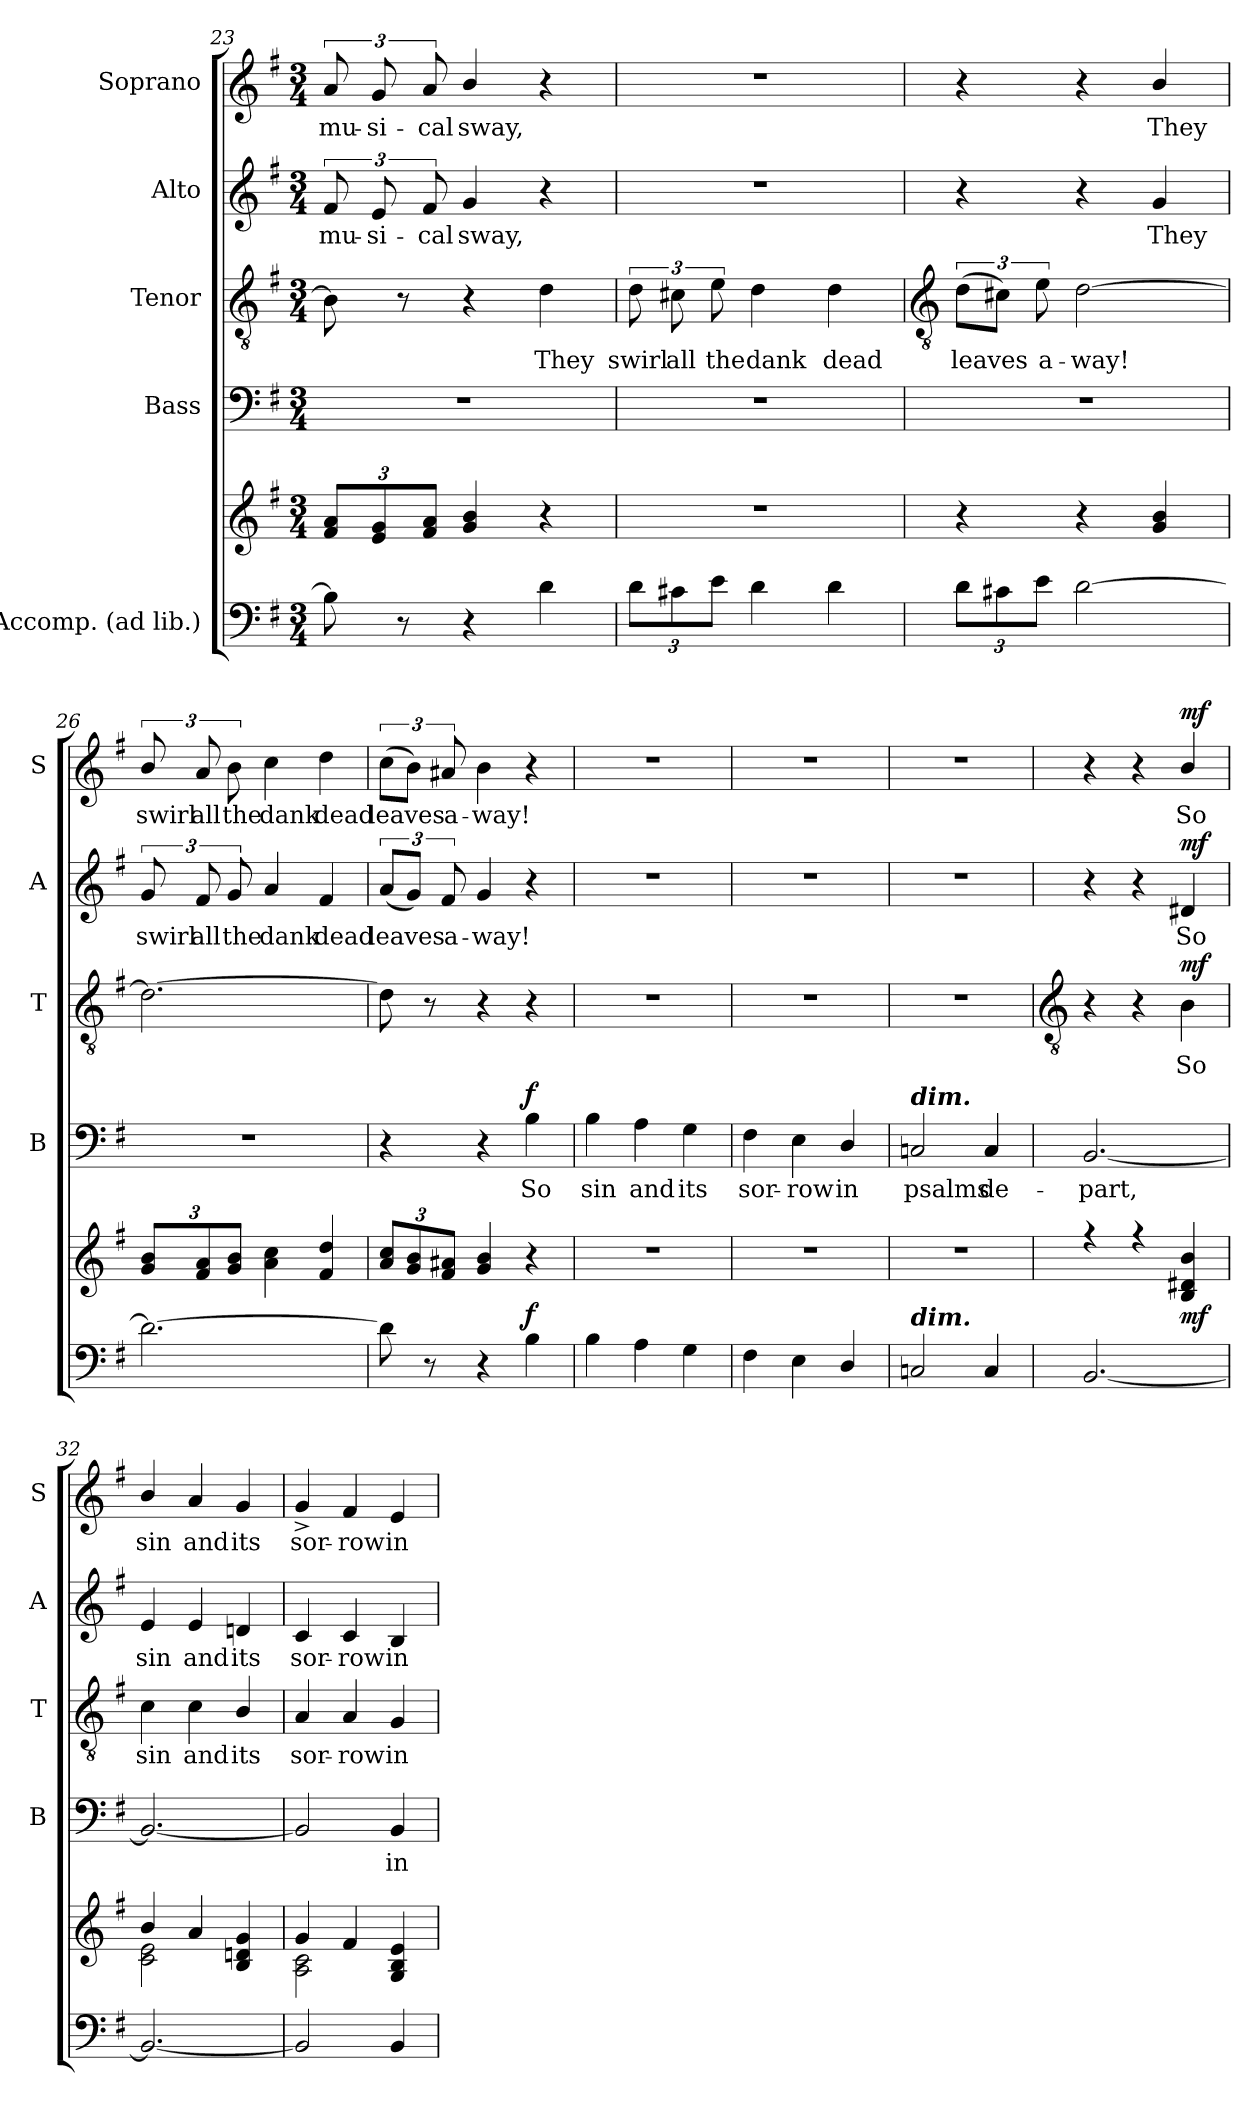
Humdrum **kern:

**kern	**kern	**dynam	**kern	**text	**dynam	**kern	**text	**dynam	**kern	**text	**dynam	**kern	**text	**dynam
*part5	*part5	*part5	*part4	*part4	*part4	*part3	*part3	*part3	*part2	*part2	*part2	*part1	*part1	*part1
*staff6	*staff5	*staff5/6	*staff4	*staff4	*staff4	*staff3	*staff3	*staff3	*staff2	*staff2	*staff2	*staff1	*staff1	*staff1
*I"Accomp. (ad lib.)	*	*	*I"Bass	*	*	*I"Tenor	*	*	*I"Alto	*	*	*I"Soprano	*	*
*	*	*	*I'B	*	*	*I'T	*	*	*I'A	*	*	*I'S	*	*
*clefF4	*clefG2	*	*clefF4	*	*	*clefGv2	*	*	*clefG2	*	*	*clefG2	*	*
*k[f#]	*k[f#]	*	*k[f#]	*	*	*k[f#]	*	*	*k[f#]	*	*	*k[f#]	*	*
*G:	*G:	*	*G:	*	*	*G:	*	*	*G:	*	*	*G:	*	*
*M3/4	*M3/4	*	*M3/4	*	*	*M3/4	*	*	*M3/4	*	*	*M3/4	*	*
=23	=23	=23	=23	=23	=23	=23	=23	=23	=23	=23	=23	=23	=23	=23
!	!	!	!LO:N:vis=1	!	!	!	!	!	!	!LO:LY:b	!	!	!LO:LY:b	!
8B]	12f# 12aL	.	2.r	.	.	8B]	.	.	12f#	mu-	.	12a	mu-	.
!	!	!	!	!	!	!	!	!	!	!LO:LY:b	!	!	!LO:LY:b	!
.	12e 12g	.	.	.	.	.	.	.	12e	-si-	.	12g	-si-	.
8r	.	.	.	.	.	8r	.	.	.	.	.	.	.	.
!	!	!	!	!	!	!	!	!	!	!LO:LY:b	!	!	!LO:LY:b	!
.	12f# 12aJ	.	.	.	.	.	.	.	12f#	-cal	.	12a	-cal	.
!	!	!	!	!	!	!	!	!	!	!LO:LY:b	!	!	!LO:LY:b	!
4r	4g/ 4b/	.	.	.	.	4r	.	.	4g/	sway,	.	4b/	sway,	.
!	!	!	!	!	!	!	!LO:LY:b	!	!	!	!	!	!	!
4d	4r	.	.	.	.	4d	They	.	4r	.	.	4r	.	.
=24	=24	=24	=24	=24	=24	=24	=24	=24	=24	=24	=24	=24	=24	=24
!	!LO:N:vis=1	!	!LO:N:vis=1	!	!	!	!LO:LY:b	!	!LO:N:vis=1	!	!	!LO:N:vis=1	!	!
12dL	2.r	.	2.r	.	.	12d	swirl	.	2.r	.	.	2.r	.	.
!	!	!	!	!	!	!	!LO:LY:b	!	!	!	!	!	!	!
12c#X	.	.	.	.	.	12c#X	all	.	.	.	.	.	.	.
!	!	!	!	!	!	!	!LO:LY:b	!	!	!	!	!	!	!
12eJ	.	.	.	.	.	12e	the	.	.	.	.	.	.	.
!	!	!	!	!	!	!	!LO:LY:b	!	!	!	!	!	!	!
4d	.	.	.	.	.	4d	dank	.	.	.	.	.	.	.
!	!	!	!	!	!	!	!LO:LY:b	!	!	!	!	!	!	!
4d	.	.	.	.	.	4d	dead	.	.	.	.	.	.	.
!!LO:LB:g=z
=25	=25	=25	=25	=25	=25	=25	=25	=25	=25	=25	=25	=25	=25	=25
*	*	*	*	*	*	*clefGv2	*	*	*	*	*	*	*	*
!	!	!	!LO:N:vis=1	!	!	!	!LO:LY:b	!	!	!	!	!	!	!
12dL	4r	.	2.r	.	.	(>12dL	leaves	.	4r	.	.	4r	.	.
12c#X	.	.	.	.	.	12c#XJ)	.	.	.	.	.	.	.	.
!	!	!	!	!	!	!	!LO:LY:b	!	!	!	!	!	!	!
12eJ	.	.	.	.	.	12e	a-	.	.	.	.	.	.	.
!	!	!	!	!	!	!	!LO:LY:b	!	!	!	!	!	!	!
[2d	4r	.	.	.	.	[2d	-way!	.	4r	.	.	4r	.	.
!	!	!	!	!	!	!	!	!	!	!LO:LY:b	!	!	!LO:LY:b	!
.	4g/ 4b/	.	.	.	.	.	.	.	4g/	They	.	4b/	They	.
=26	=26	=26	=26	=26	=26	=26	=26	=26	=26	=26	=26	=26	=26	=26
!	!	!	!LO:N:vis=1	!	!	!	!	!	!	!LO:LY:b	!	!	!LO:LY:b	!
2.d_	12g/ 12b/L	.	2.r	.	.	2.d_	.	.	12g/	swirl	.	12b/	swirl	.
!	!	!	!	!	!	!	!	!	!	!LO:LY:b	!	!	!LO:LY:b	!
.	12f# 12a	.	.	.	.	.	.	.	12f#	all	.	12a	all	.
!	!	!	!	!	!	!	!	!	!	!LO:LY:b	!	!	!LO:LY:b	!
.	12g 12bJ	.	.	.	.	.	.	.	12g	the	.	12b	the	.
!	!	!	!	!	!	!	!	!	!	!LO:LY:b	!	!	!LO:LY:b	!
.	4a 4cc	.	.	.	.	.	.	.	4a	dank	.	4cc	dank	.
!	!	!	!	!	!	!	!	!	!	!LO:LY:b	!	!	!LO:LY:b	!
.	4f# 4dd	.	.	.	.	.	.	.	4f#	dead	.	4dd	dead	.
=27	=27	=27	=27	=27	=27	=27	=27	=27	=27	=27	=27	=27	=27	=27
!	!	!	!	!	!	!	!	!	!	!LO:LY:b	!	!	!LO:LY:b	!
8d]	12a 12ccL	.	4r	.	.	8d]	.	.	(<12aL	leaves	.	(>12ccL	leaves	.
.	12g 12b	.	.	.	.	.	.	.	12gJ)	.	.	12bJ)	.	.
8r	.	.	.	.	.	8r	.	.	.	.	.	.	.	.
!	!	!	!	!	!	!	!	!	!	!LO:LY:b	!	!	!LO:LY:b	!
.	12f# 12a#XJ	.	.	.	.	.	.	.	12f#	a-	.	12a#X	a-	.
!	!	!	!	!	!	!	!	!	!	!LO:LY:b	!	!	!LO:LY:b	!
4r	4g 4b	.	4r	.	.	4r	.	.	4g	-way!	.	4b	-way!	.
!	!	!LO:DY:a=2	!	!LO:LY:b	!LO:DY:b	!	!	!	!	!	!	!	!	!
4B	4r	f	4B	So	f	4r	.	.	4r	.	.	4r	.	.
=28	=28	=28	=28	=28	=28	=28	=28	=28	=28	=28	=28	=28	=28	=28
!	!LO:N:vis=1	!	!	!LO:LY:b	!	!LO:N:vis=1	!	!	!LO:N:vis=1	!	!	!LO:N:vis=1	!	!
4B	2.r	.	4B	sin	.	2.r	.	.	2.r	.	.	2.r	.	.
!	!	!	!	!LO:LY:b	!	!	!	!	!	!	!	!	!	!
4A	.	.	4A	and	.	.	.	.	.	.	.	.	.	.
!	!	!	!	!LO:LY:b	!	!	!	!	!	!	!	!	!	!
4G	.	.	4G	its	.	.	.	.	.	.	.	.	.	.
=29	=29	=29	=29	=29	=29	=29	=29	=29	=29	=29	=29	=29	=29	=29
!	!LO:N:vis=1	!	!	!LO:LY:b	!	!LO:N:vis=1	!	!	!LO:N:vis=1	!	!	!LO:N:vis=1	!	!
4F#	2.r	.	4F#	sor-	.	2.r	.	.	2.r	.	.	2.r	.	.
!	!	!	!	!LO:LY:b	!	!	!	!	!	!	!	!	!	!
4E	.	.	4E	-row	.	.	.	.	.	.	.	.	.	.
!	!	!	!	!LO:LY:b	!	!	!	!	!	!	!	!	!	!
4D/	.	.	4D/	in	.	.	.	.	.	.	.	.	.	.
=30	=30	=30	=30	=30	=30	=30	=30	=30	=30	=30	=30	=30	=30	=30
!	!	!	!LO:TX:a:Bi:t=dim.	!	!	!	!	!	!	!	!	!	!	!
!LO:TX:a:Bi:t=dim.	!	!	!	!	!	!	!	!	!	!	!	!	!	!
!	!LO:N:vis=1	!	!	!LO:LY:b	!	!LO:N:vis=1	!	!	!LO:N:vis=1	!	!	!LO:N:vis=1	!	!
2Cn	2.r	.	2Cn	psalms	.	2.r	.	.	2.r	.	.	2.r	.	.
!	!	!	!	!LO:LY:b	!	!	!	!	!	!	!	!	!	!
4C	.	.	4C	de-	.	.	.	.	.	.	.	.	.	.
!!LO:LB:g=z
=31	=31	=31	=31	=31	=31	=31	=31	=31	=31	=31	=31	=31	=31	=31
*	*	*	*	*	*	*clefGv2	*	*	*	*	*	*	*	*
*	*^	*	*	*	*	*	*	*	*	*	*	*	*	*
!	!	!LO:N:vis=1	!	!	!LO:LY:b	!	!	!	!	!	!	!	!	!	!
[2.BB	4r	2.ryy	.	[2.BB	-part,	.	4r	.	.	4r	.	.	4r	.	.
.	4r	.	.	.	.	.	4r	.	.	4r	.	.	4r	.	.
!	!	!	!LO:DY:b	!	!	!	!	!LO:LY:b	!LO:DY:b	!	!LO:LY:b	!LO:DY:b	!	!LO:LY:b	!LO:DY:b
.	4B 4d#X 4b	.	mf	.	.	.	4B	So	mf	4d#X	So	mf	4b/	So	mf
=32	=32	=32	=32	=32	=32	=32	=32	=32	=32	=32	=32	=32	=32	=32	=32
!	!	!	!	!	!	!	!	!LO:LY:b	!	!	!LO:LY:b	!	!	!LO:LY:b	!
2.BB_	4b/	2c\ 2e\	.	2.BB_	.	.	4c	sin	.	4e/	sin	.	4b/	sin	.
!	!	!	!	!	!	!	!	!LO:LY:b	!	!	!LO:LY:b	!	!	!LO:LY:b	!
.	4a	.	.	.	.	.	4c	and	.	4e	and	.	4a	and	.
!	!	!	!	!	!	!	!	!LO:LY:b	!	!	!LO:LY:b	!	!	!LO:LY:b	!
.	4B 4dn 4g	4ryy	.	.	.	.	4B/	its	.	4dn	its	.	4g	its	.
=33	=33	=33	=33	=33	=33	=33	=33	=33	=33	=33	=33	=33	=33	=33	=33
!	!	!	!	!	!	!	!	!LO:LY:b	!	!	!LO:LY:b	!	!	!LO:LY:b	!
2BB]	4g	2A\ 2c\	.	2BB]	.	.	4A	sor-	.	4c	sor-	.	4g^	sor-	.
!	!	!	!	!	!	!	!	!LO:LY:b	!	!	!LO:LY:b	!	!	!LO:LY:b	!
.	4f#	.	.	.	.	.	4A	-row	.	4c	-row	.	4f#	-row	.
!	!	!	!	!	!LO:LY:b	!	!	!LO:LY:b	!	!	!LO:LY:b	!	!	!LO:LY:b	!
4BB	4G 4B 4e	4ryy	.	4BB	in	.	4G	in	.	4B	in	.	4e	in	.
*	*v	*v	*	*	*	*	*	*	*	*	*	*	*	*	*
=	=	=	=	=	=	=	=	=	=	=	=	=	=	=
*-	*-	*-	*-	*-	*-	*-	*-	*-	*-	*-	*-	*-	*-	*-
